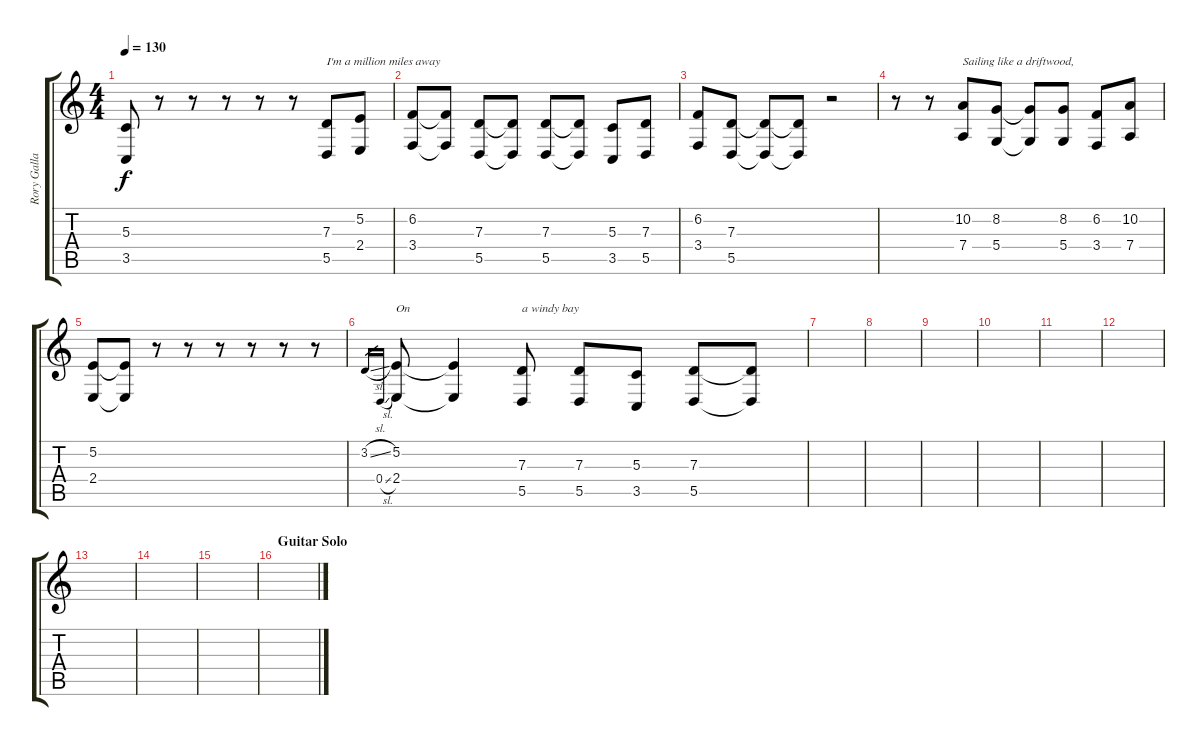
\track ("Rory Gallagher Vocals" "Rory Galla") {instrument sopranosax}
\staff {score tabs}
\tuning (E4 B3 G3 D3 A2 E2) {hide}
\ts (4 4)
\tempo 130
\clef g2
\ks c
(5.3{t} 3.5{t}).8{dy f} r.8 r.8 r.8 r.8 r.8 (7.3 5.5).8{txt "I'm a million miles away"} (5.2 2.4).8 |
(6.2 3.4).8 (6.2{t} 3.4{t}).8 (7.3 5.5).8 (7.3{t} 5.5{t}).8 (7.3 5.5).8 (7.3{t} 5.5{t}).8 (5.3 3.5).8 (7.3 5.5).8 |
(6.2 3.4).8 (7.3 5.5).8 (7.3{t} 5.5{t}).8 (7.3{t} 5.5{t}).8 r.2 |
r.8 r.8 (10.2 7.4).8{txt "Sailing like a driftwood,"} (8.2 5.4).8 (8.2{t} 5.4{t}).8 (8.2 5.4).8 (6.2 3.4).8 (10.2 7.4).8 |
(5.2 2.4).8 (5.2{t} 2.4{t}).8 r.8 r.8 r.8 r.8 r.8 r.8 |
3.2{sl}.16{gr} 0.4{sl}.16{gr} (5.2 2.4).8{txt "On"} (5.2{t} 2.4{t}).4 (7.3 5.5).8{txt "a windy bay"} (7.3 5.5).8 (5.3 3.5).8 (7.3 5.5).8 (7.3{t} 5.5{t}).8 |
|
|
|
|
|
|
|
|
|
\section ("" "Guitar Solo")
